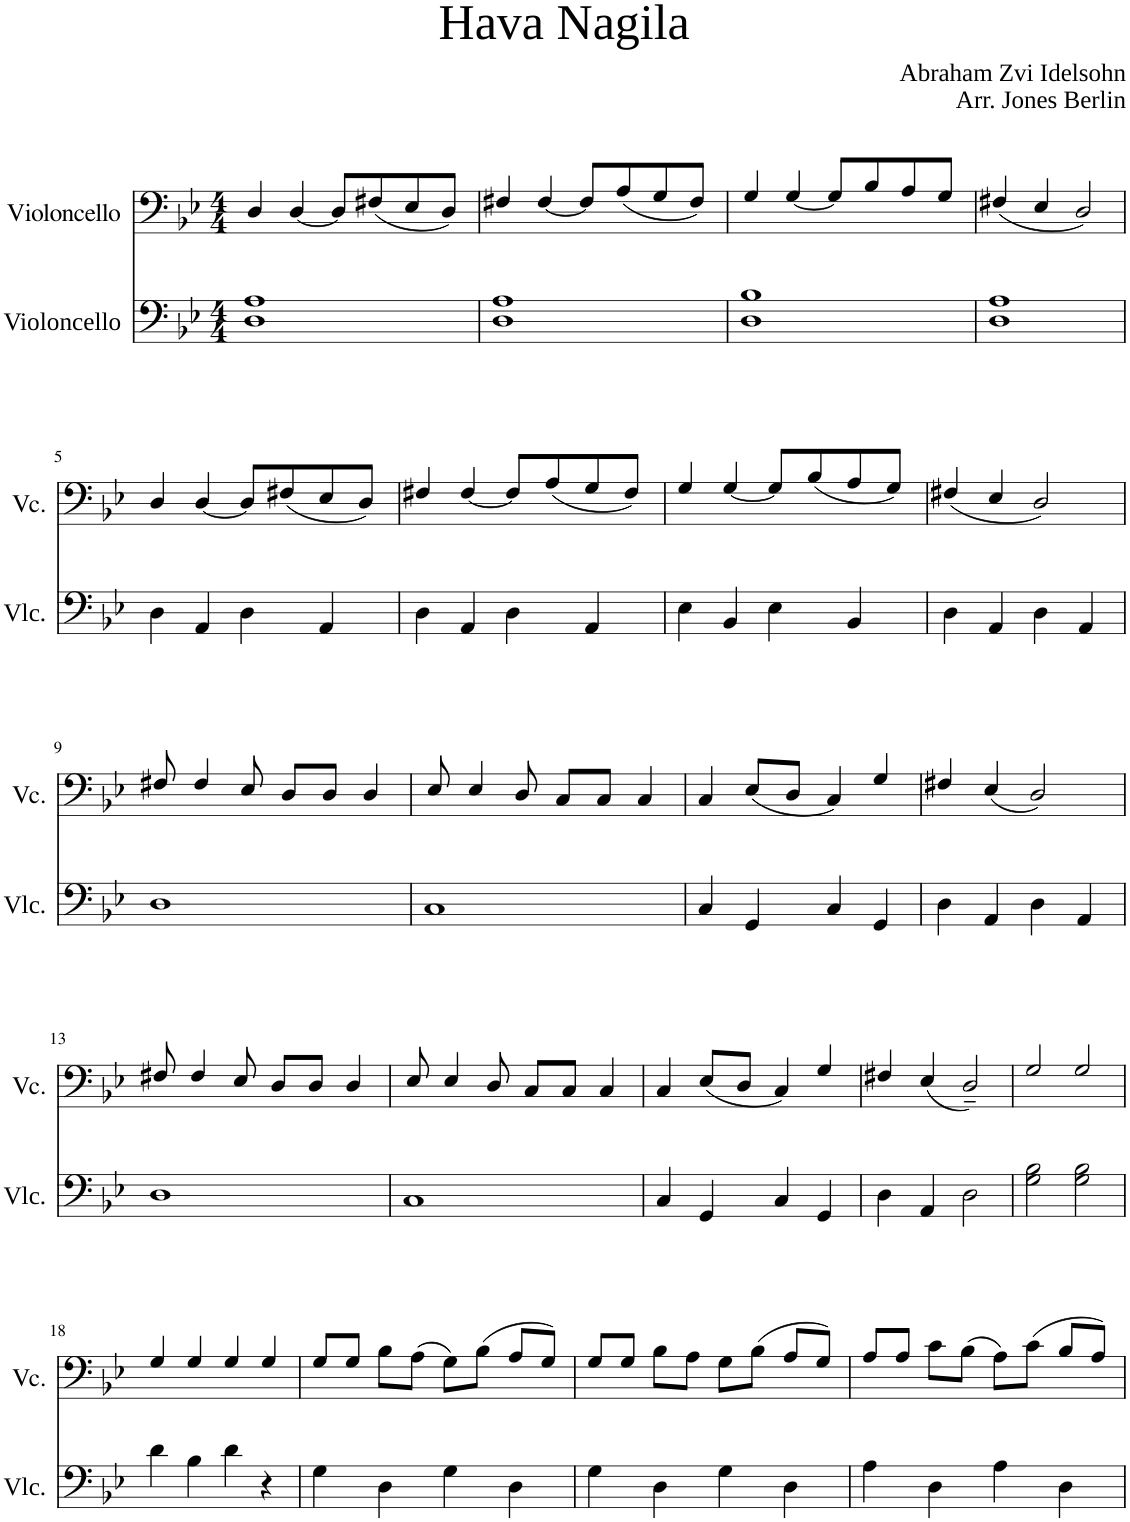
**kern	**kern
*part2	*part1
*staff2	*staff1
*I"Violoncello	*I"Violoncello
*I'Vlc.	*I'Vc.
*clefF4	*clefF4
*	*Trd7c12
*k[b-e-]	*k[b-e-]
*M4/4	*M4/4
=1	=1
1D 1A	4D/
.	[4D/
.	8D/L]
.	(8F#X/
.	8E-/
.	8D/J)
=2	=2
1D 1A	4F#X/
.	[4F#/
.	8F#/L]
.	(8A/
.	8G/
.	8F#/J)
=3	=3
1D 1B-	4G/
.	[4G/
.	8G/L]
.	8B-/
.	8A/
.	8G/J
=4	=4
1D 1A	(4F#X/
.	4E-/
.	2D/)
!!LO:LB:g=z
=5	=5
4D\	4D/
4AA/	[4D/
4D\	8D/L]
.	(8F#X/
4AA/	8E-/
.	8D/J)
=6	=6
4D\	4F#X/
4AA/	[4F#/
4D\	8F#/L]
.	(8A/
4AA/	8G/
.	8F#/J)
=7	=7
4E-\	4G/
4BB-/	[4G/
4E-\	8G/L]
.	(8B-/
4BB-/	8A/
.	8G/J)
=8	=8
4D\	(4F#X/
4AA/	4E-/
4D\	2D/)
4AA/	.
!!LO:LB:g=z
=9	=9
1D	8F#X/
.	4F#/
.	8E-/
.	8D/L
.	8D/J
.	4D/
=10	=10
1C	8E-/
.	4E-/
.	8D/
.	8C/L
.	8C/J
.	4C/
=11	=11
4C/	4C/
4GG/	(8E-/L
.	8D/J
4C/	4C/)
4GG/	4G/
=12	=12
4D\	4F#X/
4AA/	(4E-/
4D\	2D/)
4AA/	.
!!LO:LB:g=z
=13	=13
1D	8F#X/
.	4F#/
.	8E-/
.	8D/L
.	8D/J
.	4D/
=14	=14
1C	8E-/
.	4E-/
.	8D/
.	8C/L
.	8C/J
.	4C/
=15	=15
4C/	4C/
4GG/	(8E-/L
.	8D/J
4C/	4C/)
4GG/	4G/
=16	=16
4D\	4F#X/
4AA/	(4E-/
2D\	2D~/)
=17	=17
2G\ 2B-\	2G/
2G\ 2B-\	2G/
!!LO:LB:g=z
=18	=18
4d\	4G/
4B-\	4G/
4d\	4G/
4r	4G/
=19	=19
4G\	8G/L
.	8G/J
4D\	8B-\L
.	(8A\J
4G\	8G\L)
.	(8B-\J
4D\	8A/L
.	8G/J)
=20	=20
4G\	8G/L
.	8G/J
4D\	8B-\L
.	8A\J
4G\	8G\L
.	(8B-\J
4D\	8A/L
.	8G/J)
=21	=21
4A\	8A/L
.	8A/J
4D\	8c\L
.	(8B-\J
4A\	8A\L)
.	(8c\J
4D\	8B-/L
.	8A/J)
=	=
*-	*-
